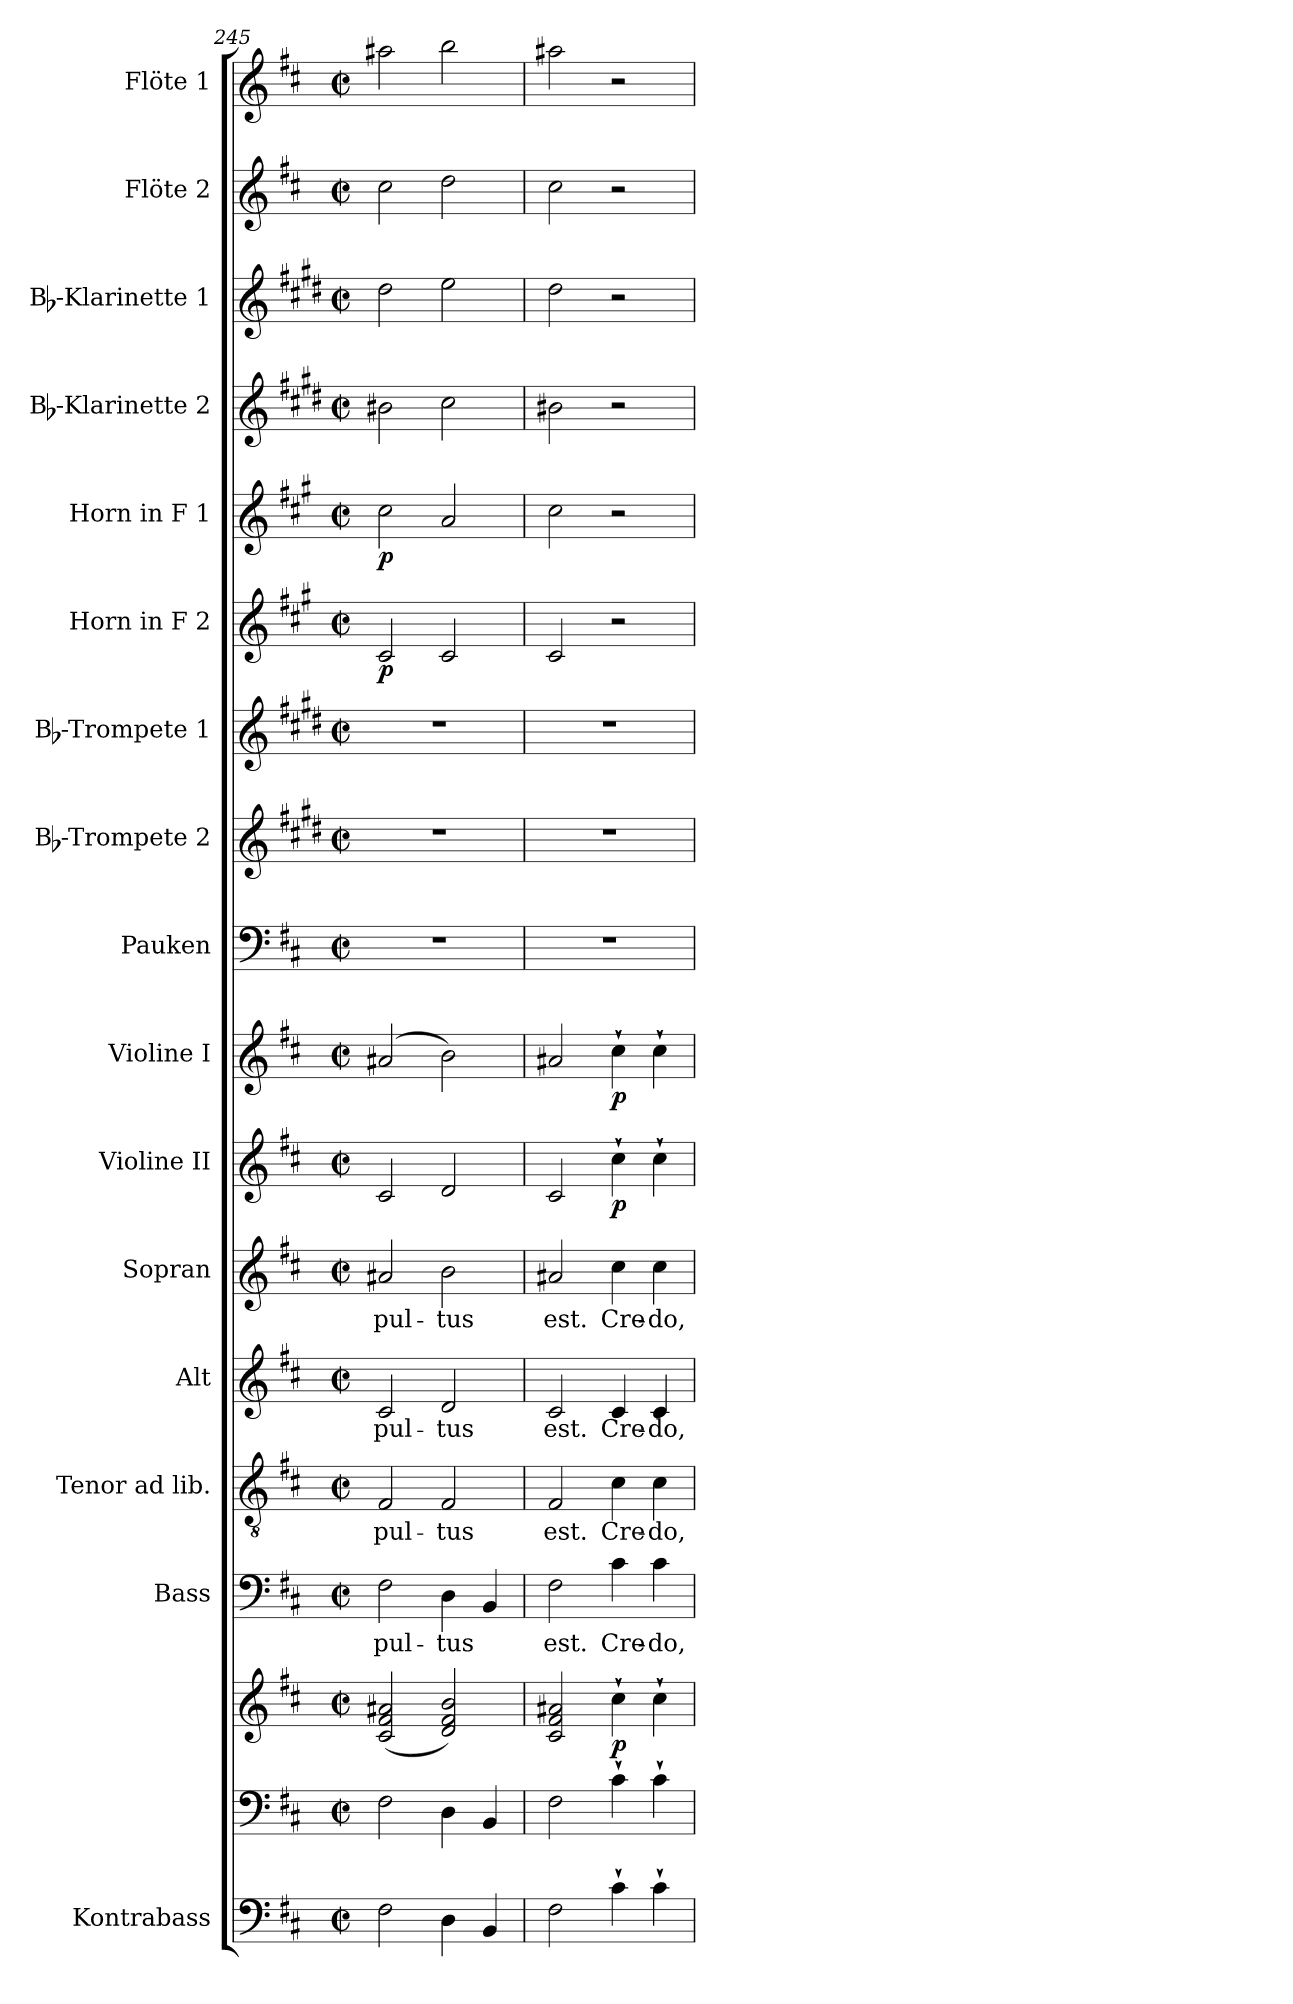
**kern	**kern	**kern	**dynam	**kern	**text	**kern	**text	**kern	**text	**kern	**text	**kern	**dynam	**kern	**dynam	**kern	**kern	**kern	**kern	**dynam	**kern	**dynam	**kern	**kern	**kern	**kern
*part17	*part16	*part16	*part16	*part15	*part15	*part14	*part14	*part13	*part13	*part12	*part12	*part11	*part11	*part10	*part10	*part9	*part8	*part7	*part6	*part6	*part5	*part5	*part4	*part3	*part2	*part1
*staff18	*staff17	*staff16	*staff16/17	*staff15	*staff15	*staff14	*staff14	*staff13	*staff13	*staff12	*staff12	*staff11	*staff11	*staff10	*staff10	*staff9	*staff8	*staff7	*staff6	*staff6	*staff5	*staff5	*staff4	*staff3	*staff2	*staff1
*I"Kontrabass	*	*	*	*I"Bass	*	*I"Tenor ad lib.	*	*I"Alt	*	*I"Sopran	*	*I"Violine II	*	*I"Violine I	*	*I"Pauken	*I"Bb-Trompete 2	*I"Bb-Trompete 1	*I"Horn in F 2	*	*I"Horn in F 1	*	*I"Bb-Klarinette 2	*I"Bb-Klarinette 1	*I"Flöte 2	*I"Flöte 1
*I'Kb.	*	*	*	*I'B.	*	*I'T.	*	*I'A.	*	*I'S.	*	*I'Vl. II	*	*I'Vl. I	*	*I'Pk.	*I'Bb Trp. 2	*I'Bb Trp. 1	*	*	*	*	*I'Bb Kl. 2	*I'Bb Kl. 1	*I'Fl. 2	*I'Fl. 1
*clefF4	*clefF4	*clefG2	*	*clefF4	*	*clefGv2	*	*clefG2	*	*clefG2	*	*clefG2	*	*clefG2	*	*clefF4	*clefG2	*clefG2	*clefG2	*	*clefG2	*	*clefG2	*clefG2	*clefG2	*clefG2
*ITrd7c12	*	*	*	*	*	*	*	*	*	*	*	*	*	*	*	*	*ITrd1c2	*ITrd1c2	*ITrd4c7	*	*ITrd4c7	*	*ITrd1c2	*ITrd1c2	*	*
*k[f#c#]	*k[f#c#]	*k[f#c#]	*	*k[f#c#]	*	*k[f#c#]	*	*k[f#c#]	*	*k[f#c#]	*	*k[f#c#]	*	*k[f#c#]	*	*k[f#c#]	*k[f#c#]	*k[f#c#]	*k[f#c#]	*	*k[f#c#]	*	*k[f#c#]	*k[f#c#]	*k[f#c#]	*k[f#c#]
*D:	*D:	*D:	*	*D:	*	*D:	*	*D:	*	*D:	*	*D:	*	*D:	*	*D:	*D:	*D:	*D:	*	*D:	*	*D:	*D:	*D:	*D:
*M2/2	*M2/2	*M2/2	*	*M2/2	*	*M2/2	*	*M2/2	*	*M2/2	*	*M2/2	*	*M2/2	*	*M2/2	*M2/2	*M2/2	*M2/2	*	*M2/2	*	*M2/2	*M2/2	*M2/2	*M2/2
*met(c|)	*met(c|)	*met(c|)	*	*met(c|)	*	*met(c|)	*	*met(c|)	*	*met(c|)	*	*met(c|)	*	*met(c|)	*	*met(c|)	*met(c|)	*met(c|)	*met(c|)	*	*met(c|)	*	*met(c|)	*met(c|)	*met(c|)	*met(c|)
=245	=245	=245	=245	=245	=245	=245	=245	=245	=245	=245	=245	=245	=245	=245	=245	=245	=245	=245	=245	=245	=245	=245	=245	=245	=245	=245
!	!	!	!	!	!LO:LY:b	!	!LO:LY:b	!	!LO:LY:b	!	!LO:LY:b	!	!	!	!	!	!	!	!	!LO:DY:b	!	!LO:DY:b	!	!	!	!
2FF#\	2F#\	(<2c#/ 2f#/ 2a#X/	.	2F#\	-pul-	2F#/	-pul-	2c#/	-pul-	2a#X/	-pul-	2c#/	.	(2a#X/	.	1r	1r	1r	2F#/	p	2f#\	p	2a#X\	2cc#\	2cc#\	2aa#X\
!	!	!	!	!	!LO:LY:b	!	!LO:LY:b	!	!LO:LY:b	!	!LO:LY:b	!	!	!	!	!	!	!	!	!	!	!	!	!	!	!
4DD\	4D\	2d/ 2f#/ 2b/)	.	4D\	-tus	2F#/	-tus	2d/	-tus	2b\	-tus	2d/	.	2b\)	.	.	.	.	2F#/	.	2d/	.	2b\	2dd\	2dd\	2bb\
4BBB/	4BB/	.	.	4BB/	.	.	.	.	.	.	.	.	.	.	.	.	.	.	.	.	.	.	.	.	.	.
!!LO:PB:g=z
=246	=246	=246	=246	=246	=246	=246	=246	=246	=246	=246	=246	=246	=246	=246	=246	=246	=246	=246	=246	=246	=246	=246	=246	=246	=246	=246
!	!	!	!	!	!LO:LY:b	!	!LO:LY:b	!	!LO:LY:b	!	!LO:LY:b	!	!	!	!	!	!	!	!	!	!	!	!	!	!	!
2FF#\	2F#\	2c#/ 2f#/ 2a#X/	.	2F#\	est.	2F#/	est.	2c#/	est.	2a#X/	est.	2c#/	.	2a#X/	.	1r	1r	1r	2F#/	.	2f#\	.	2a#X\	2cc#\	2cc#\	2aa#X\
!	!	!	!LO:DY:b	!	!LO:LY:b	!	!LO:LY:b	!	!LO:LY:b	!	!LO:LY:b	!	!LO:DY:b	!	!LO:DY:b	!	!	!	!	!	!	!	!	!	!	!
4C#`>\	4c#`>\	4cc#`>\	p	4c#\	Cre-	4c#\	Cre-	4c#/	Cre-	4cc#\	Cre-	4cc#`>\	p	4cc#`>\	p	.	.	.	2r	.	2r	.	2r	2r	2r	2r
!	!	!	!	!	!LO:LY:b	!	!LO:LY:b	!	!LO:LY:b	!	!LO:LY:b	!	!	!	!	!	!	!	!	!	!	!	!	!	!	!
4C#`>\	4c#`>\	4cc#`>\	.	4c#\	-do,	4c#\	-do,	4c#/	-do,	4cc#\	-do,	4cc#`>\	.	4cc#`>\	.	.	.	.	.	.	.	.	.	.	.	.
=	=	=	=	=	=	=	=	=	=	=	=	=	=	=	=	=	=	=	=	=	=	=	=	=	=	=
*-	*-	*-	*-	*-	*-	*-	*-	*-	*-	*-	*-	*-	*-	*-	*-	*-	*-	*-	*-	*-	*-	*-	*-	*-	*-	*-
